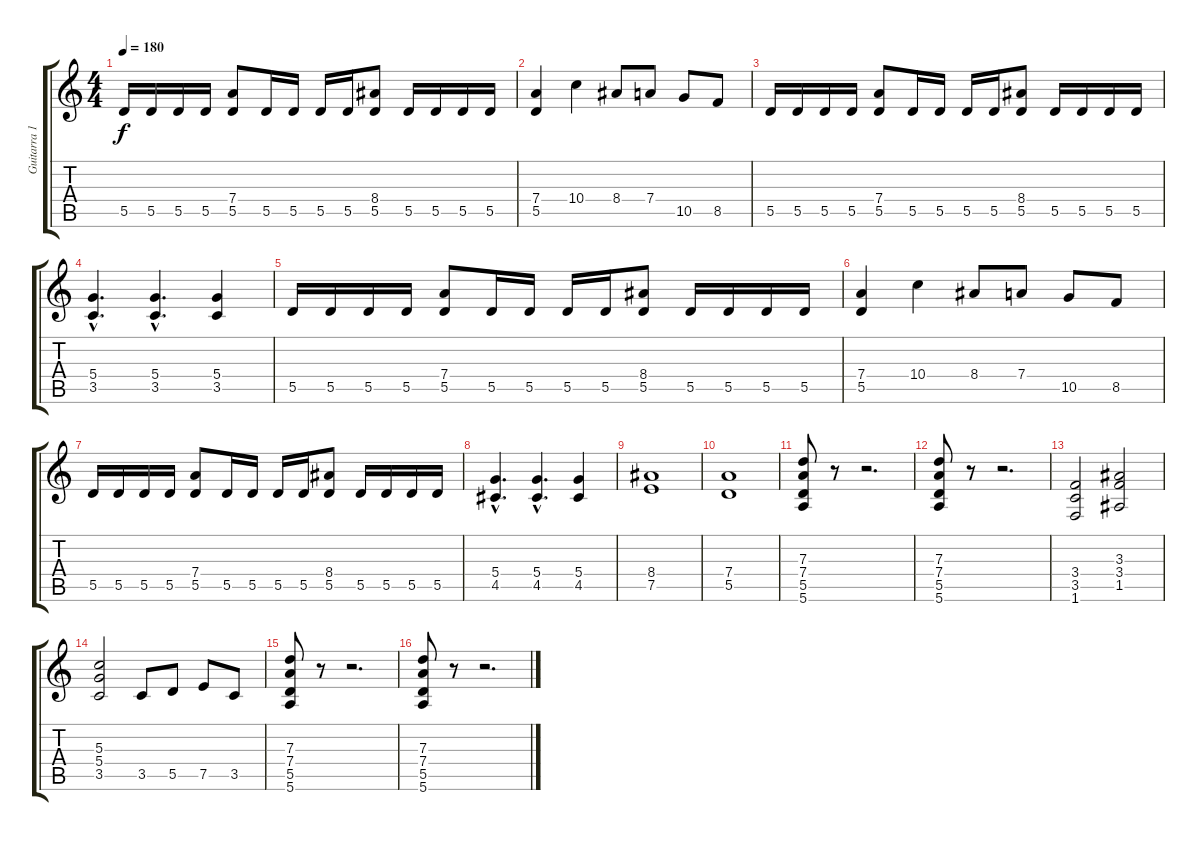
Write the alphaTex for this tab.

\track ("Guitarra 1" "Guitarra 1") {instrument distortionguitar}
\staff {score tabs}
\tuning (E4 B3 G3 D3 A2 E2) {hide}
\ts (4 4)
\tempo 180
\clef g2
\ks c
5.5.16{dy f} 5.5.16 5.5.16 5.5.16 (7.4 5.5).8 5.5.16 5.5.16 5.5.16 5.5.16 (8.4 5.5).8 5.5.16 5.5.16 5.5.16 5.5.16 |
(7.4 5.5).4 10.4.4 8.4.8 7.4.8 10.5.8 8.5.8 |
5.5.16 5.5.16 5.5.16 5.5.16 (7.4 5.5).8 5.5.16 5.5.16 5.5.16 5.5.16 (8.4 5.5).8 5.5.16 5.5.16 5.5.16 5.5.16 |
(5.4{hac} 3.5{hac}).4{d} (5.4{hac} 3.5{hac}).4{d} (5.4 3.5).4 |
5.5.16 5.5.16 5.5.16 5.5.16 (7.4 5.5).8 5.5.16 5.5.16 5.5.16 5.5.16 (8.4 5.5).8 5.5.16 5.5.16 5.5.16 5.5.16 |
(7.4 5.5).4 10.4.4 8.4.8 7.4.8 10.5.8 8.5.8 |
5.5.16 5.5.16 5.5.16 5.5.16 (7.4 5.5).8 5.5.16 5.5.16 5.5.16 5.5.16 (8.4 5.5).8 5.5.16 5.5.16 5.5.16 5.5.16 |
(5.4{hac} 4.5{hac}).4{d} (5.4{hac} 4.5{hac}).4{d} (5.4 4.5).4 |
(8.4 7.5).1 |
(7.4 5.5).1 |
(7.3 7.4 5.5 5.6).8 r.8 r.2{d} |
(7.3 7.4 5.5 5.6).8 r.8 r.2{d} |
(3.4 3.5 1.6).2 (3.3 3.4 1.5).2 |
(5.3 5.4 3.5).2 3.5.8 5.5.8 7.5.8 3.5.8 |
(7.3 7.4 5.5 5.6).8 r.8 r.2{d} |
(7.3 7.4 5.5 5.6).8 r.8 r.2{d}
